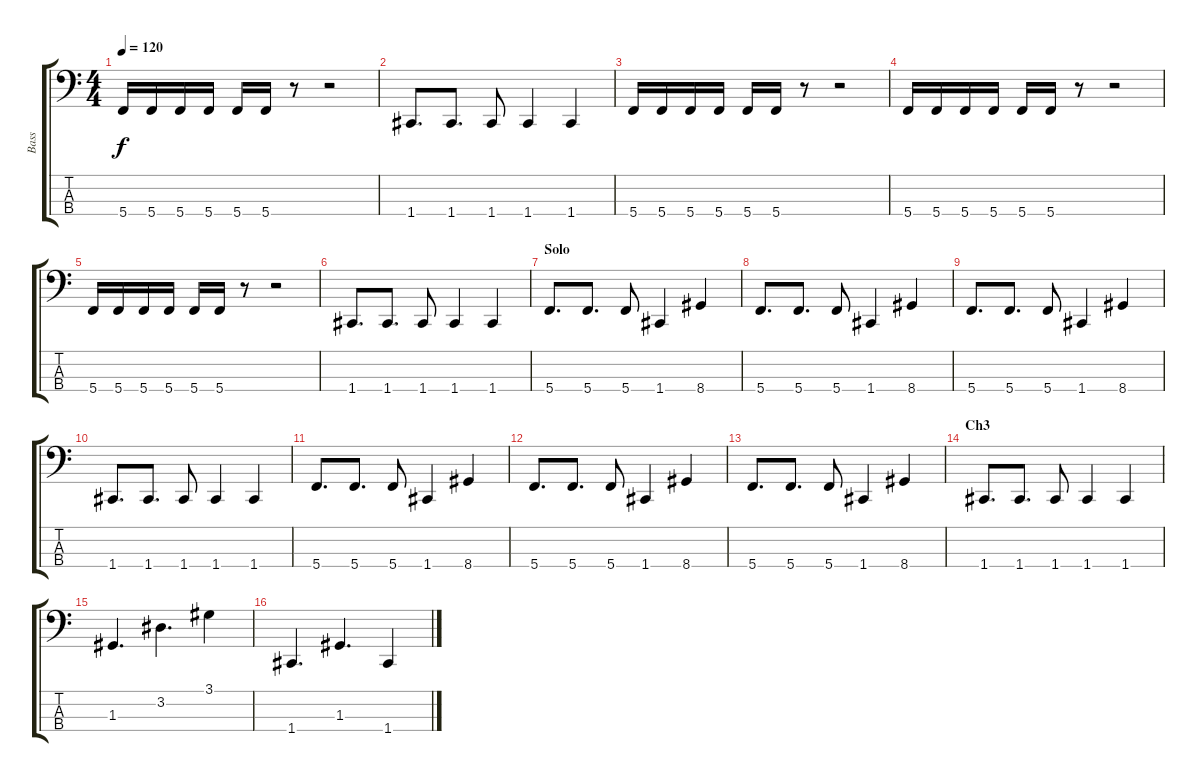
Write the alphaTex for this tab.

\track ("Bass" "Bass") {instrument electricbasspick}
\staff {score tabs}
\tuning (F2 C2 G1 C1) {hide}
\ts (4 4)
\tempo 120
\clef f4
\ks c
5.4.16{dy f} 5.4.16 5.4.16 5.4.16 5.4.16 5.4.16 r.8 r.2 |
1.4.8{d} 1.4.8{d} 1.4.8 1.4.4 1.4.4 |
5.4.16 5.4.16 5.4.16 5.4.16 5.4.16 5.4.16 r.8 r.2 |
5.4.16 5.4.16 5.4.16 5.4.16 5.4.16 5.4.16 r.8 r.2 |
5.4.16 5.4.16 5.4.16 5.4.16 5.4.16 5.4.16 r.8 r.2 |
1.4.8{d} 1.4.8{d} 1.4.8 1.4.4 1.4.4 |
\section ("" "Solo")
5.4.8{d} 5.4.8{d} 5.4.8 1.4.4 8.4.4 |
5.4.8{d} 5.4.8{d} 5.4.8 1.4.4 8.4.4 |
5.4.8{d} 5.4.8{d} 5.4.8 1.4.4 8.4.4 |
1.4.8{d} 1.4.8{d} 1.4.8 1.4.4 1.4.4 |
5.4.8{d} 5.4.8{d} 5.4.8 1.4.4 8.4.4 |
5.4.8{d} 5.4.8{d} 5.4.8 1.4.4 8.4.4 |
5.4.8{d} 5.4.8{d} 5.4.8 1.4.4 8.4.4 |
\section ("" "Ch3")
1.4.8{d} 1.4.8{d} 1.4.8 1.4.4 1.4.4 |
1.3.4{d} 3.2.4{d} 3.1.4 |
1.4.4{d} 1.3.4{d} 1.4.4
